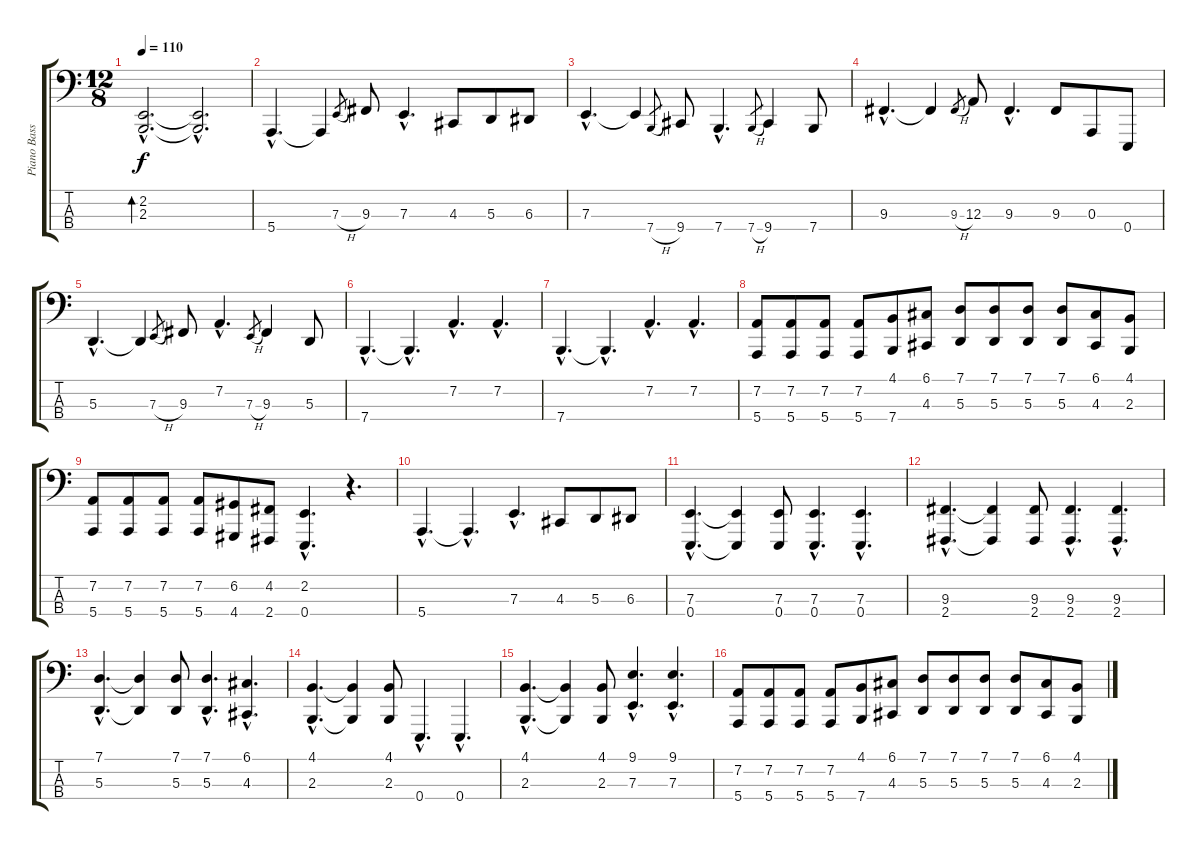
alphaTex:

\track ("Piano Bass" "Piano Bass") {instrument electricgrandpiano}
\staff {score tabs}
\tuning (G2 D2 A1 E1) {hide}
\ts (12 8)
\tempo 110
\clef f4
\ks c
(2.2{hac} 2.3{hac}).2{d bd 480 dy f instrument electricgrandpiano} (2.2{hac t} 2.3{hac t}).2{d} |
5.4{hac}.4{d} 5.4{t}.4 7.3{h}.8{gr} 9.3.8 7.3{hac}.4{d} 4.3.8 5.3.8 6.3.8 |
7.3{hac}.4{d} 7.3{t}.4 7.4{h}.8{gr} 9.4.8 7.4{hac}.4{d} 7.4{h}.8{gr} 9.4.4 7.4.8 |
9.3{hac}.4{d} 9.3{t}.4 9.3{h}.8{gr} 12.3.8 9.3{hac}.4{d} 9.3.8 0.3.8 0.4.8 |
5.3{hac}.4{d} 5.3{t}.4 7.3{h}.8{gr} 9.3.8 7.2{hac}.4{d} 7.3{h}.8{gr} 9.3.4 5.3.8 |
7.4{hac}.4{d} 7.4{hac t}.4{d} 7.2{hac}.4{d} 7.2{hac}.4{d} |
7.4{hac}.4{d} 7.4{hac t}.4{d} 7.2{hac}.4{d} 7.2{hac}.4{d} |
(7.2 5.4).8 (7.2 5.4).8 (7.2 5.4).8 (7.2 5.4).8 (4.1 7.4).8 (6.1 4.3).8 (7.1 5.3).8 (7.1 5.3).8 (7.1 5.3).8 (7.1 5.3).8 (6.1 4.3).8 (4.1 2.3).8 |
(7.2 5.4).8 (7.2 5.4).8 (7.2 5.4).8 (7.2 5.4).8 (6.2 4.4).8 (4.2 2.4).8 (2.2{hac} 0.4{hac}).4{d} r.4{d} |
5.4{hac}.4{d} 5.4{hac t}.4{d} 7.3{hac}.4{d} 4.3.8 5.3.8 6.3.8 |
(7.3{hac} 0.4{hac}).4{d} (7.3{t} 0.4{t}).4 (7.3 0.4).8 (7.3{hac} 0.4{hac}).4{d} (7.3{hac} 0.4{hac}).4{d} |
(9.3{hac} 2.4{hac}).4{d} (9.3{t} 2.4{t}).4 (9.3 2.4).8 (9.3{hac} 2.4{hac}).4{d} (9.3{hac} 2.4{hac}).4{d} |
(7.1{hac} 5.3{hac}).4{d} (7.1{t} 5.3{t}).4 (7.1 5.3).8 (7.1{hac} 5.3{hac}).4{d} (6.1{hac} 4.3{hac}).4{d} |
(4.1{hac} 2.3{hac}).4{d} (4.1{t} 2.3{t}).4 (4.1 2.3).8 0.4{hac}.4{d} 0.4{hac}.4{d} |
(4.1{hac} 2.3{hac}).4{d} (4.1{t} 2.3{t}).4 (4.1 2.3).8 (9.1{hac} 7.3{hac}).4{d} (9.1{hac} 7.3{hac}).4{d} |
(7.2 5.4).8 (7.2 5.4).8 (7.2 5.4).8 (7.2 5.4).8 (4.1 7.4).8 (6.1 4.3).8 (7.1 5.3).8 (7.1 5.3).8 (7.1 5.3).8 (7.1 5.3).8 (6.1 4.3).8 (4.1 2.3).8
